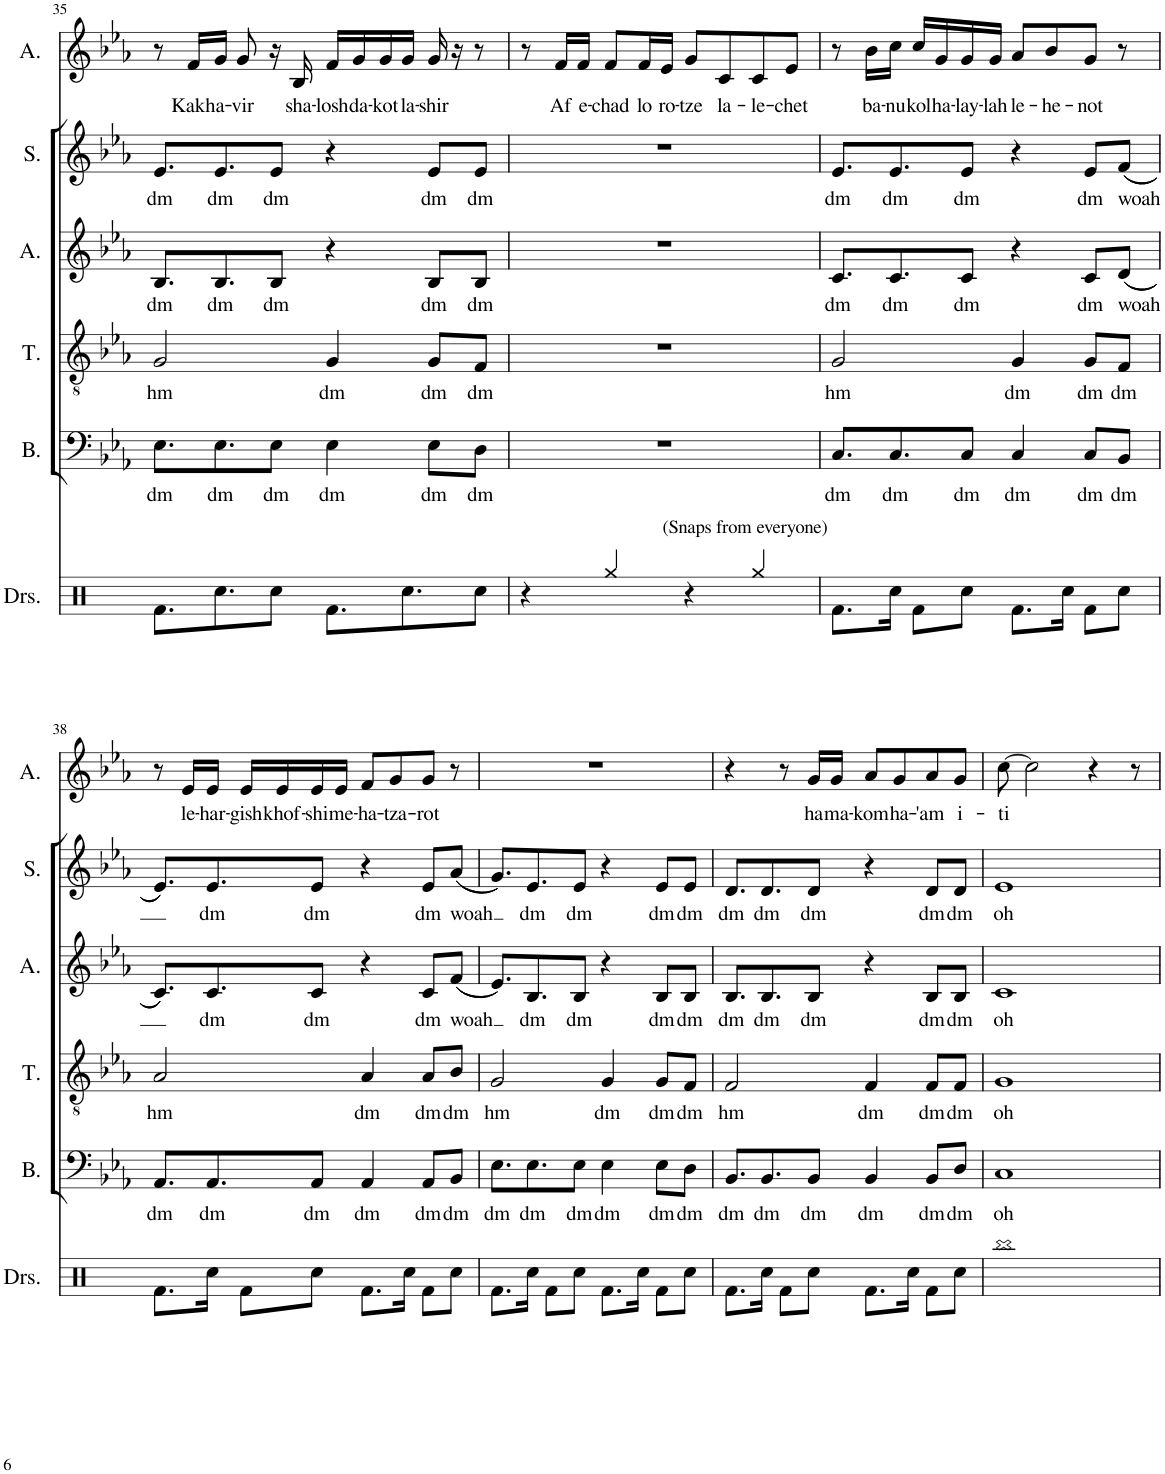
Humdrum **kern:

**kern	**kern	**text	**kern	**text	**kern	**text	**kern	**text	**kern	**text
*part6	*part5	*part5	*part4	*part4	*part3	*part3	*part2	*part2	*part1	*part1
*staff6	*staff5	*staff5	*staff4	*staff4	*staff3	*staff3	*staff2	*staff2	*staff1	*staff1
*I"Drumset	*I"Bass	*	*I"Tenor	*	*I"Alto	*	*I"Soprano	*	*I"Alto	*
*I'Drs.	*I'B.	*	*I'T.	*	*I'A.	*	*I'S.	*	*I'A.	*
!!LO:PB:g=z
*clefX	*clefF4	*	*clefGv2	*	*clefG2	*	*clefG2	*	*clefG2	*
*k[b-e-a-]	*k[b-e-a-]	*	*k[b-e-a-]	*	*k[b-e-a-]	*	*k[b-e-a-]	*	*k[b-e-a-]	*
*M4/4	*M4/4	*	*M4/4	*	*M4/4	*	*M4/4	*	*M4/4	*
=35	=35	=35	=35	=35	=35	=35	=35	=35	=35	=35
!	!	!LO:LY:b	!	!LO:LY:b	!	!LO:LY:b	!	!LO:LY:b	!	!
8.Rf\L	8.E-\L	dm	2G/	hm	8.B-/L	dm	8.e-/L	dm	8r	.
!	!	!	!	!	!	!	!	!	!	!LO:LY:b
.	.	.	.	.	.	.	.	.	16f/LL	Kakh
!	!	!LO:LY:b	!	!	!	!LO:LY:b	!	!LO:LY:b	!	!LO:LY:b
8.Rcc\	8.E-\	dm	.	.	8.B-/	dm	8.e-/	dm	16g/JJ	a-
!	!	!	!	!	!	!	!	!	!	!LO:LY:b
.	.	.	.	.	.	.	.	.	8g/	-vir
!	!	!LO:LY:b	!	!	!	!LO:LY:b	!	!LO:LY:b	!	!
8Rcc\J	8E-\J	dm	.	.	8B-/J	dm	8e-/J	dm	16r	.
!	!	!	!	!	!	!	!	!	!	!LO:LY:b
.	.	.	.	.	.	.	.	.	16B-/	sha-
!	!	!LO:LY:b	!	!LO:LY:b	!	!	!	!	!	!LO:LY:b
8.Rf\L	4E-\	dm	4G/	dm	4r	.	4r	.	16f/LL	-losh
!	!	!	!	!	!	!	!	!	!	!LO:LY:b
.	.	.	.	.	.	.	.	.	16g/	da-
!	!	!	!	!	!	!	!	!	!	!LO:LY:b
.	.	.	.	.	.	.	.	.	16g/	-kot
!	!	!	!	!	!	!	!	!	!	!LO:LY:b
8.Rcc\	.	.	.	.	.	.	.	.	16g/JJ	la-
!	!	!LO:LY:b	!	!LO:LY:b	!	!LO:LY:b	!	!LO:LY:b	!	!LO:LY:b
.	8E-\L	dm	8G/L	dm	8B-/L	dm	8e-/L	dm	16g/	-shir
.	.	.	.	.	.	.	.	.	16r	.
!	!	!LO:LY:b	!	!LO:LY:b	!	!LO:LY:b	!	!LO:LY:b	!	!
8Rcc\J	8D\J	dm	8F/J	dm	8B-/J	dm	8e-/J	dm	8r	.
=36	=36	=36	=36	=36	=36	=36	=36	=36	=36	=36
!LO:TX:a:t=(Snaps from everyone)	!	!	!	!	!	!	!	!	!	!
4r	1r	.	1r	.	1r	.	1r	.	8r	.
!	!	!	!	!	!	!	!	!	!	!LO:LY:b
.	.	.	.	.	.	.	.	.	16f/LL	Af
!	!	!	!	!	!	!	!	!	!	!LO:LY:b
.	.	.	.	.	.	.	.	.	16f/JJ	e-
!	!	!	!	!	!	!	!	!	!	!LO:LY:b
4Rgg/	.	.	.	.	.	.	.	.	8f/L	-chad
!	!	!	!	!	!	!	!	!	!	!LO:LY:b
.	.	.	.	.	.	.	.	.	16f/L	lo
!	!	!	!	!	!	!	!	!	!	!LO:LY:b
.	.	.	.	.	.	.	.	.	16e-/JJ	ro-
!	!	!	!	!	!	!	!	!	!	!LO:LY:b
4r	.	.	.	.	.	.	.	.	8g/L	-tze
!	!	!	!	!	!	!	!	!	!	!LO:LY:b
.	.	.	.	.	.	.	.	.	8c/	la-
!	!	!	!	!	!	!	!	!	!	!LO:LY:b
4Rgg/	.	.	.	.	.	.	.	.	8c/	-le-
!	!	!	!	!	!	!	!	!	!	!LO:LY:b
.	.	.	.	.	.	.	.	.	8e-/J	-chet
=37	=37	=37	=37	=37	=37	=37	=37	=37	=37	=37
!	!	!LO:LY:b	!	!LO:LY:b	!	!LO:LY:b	!	!LO:LY:b	!	!
8.Rf\L	8.C/L	dm	2G/	hm	8.c/L	dm	8.e-/L	dm	8r	.
!	!	!	!	!	!	!	!	!	!	!LO:LY:b
.	.	.	.	.	.	.	.	.	16b-\LL	ba-
!	!	!LO:LY:b	!	!	!	!LO:LY:b	!	!LO:LY:b	!	!LO:LY:b
16Rcc\Jk	8.C/	dm	.	.	8.c/	dm	8.e-/	dm	16cc\JJ	-nu
!	!	!	!	!	!	!	!	!	!	!LO:LY:b
8Rf\L	.	.	.	.	.	.	.	.	16cc/LL	kol
!	!	!	!	!	!	!	!	!	!	!LO:LY:b
.	.	.	.	.	.	.	.	.	16g/	ha-
!	!	!LO:LY:b	!	!	!	!LO:LY:b	!	!LO:LY:b	!	!LO:LY:b
8Rcc\J	8C/J	dm	.	.	8c/J	dm	8e-/J	dm	16g/	-lay-
!	!	!	!	!	!	!	!	!	!	!LO:LY:b
.	.	.	.	.	.	.	.	.	16g/JJ	-lah
!	!	!LO:LY:b	!	!LO:LY:b	!	!	!	!	!	!LO:LY:b
8.Rf\L	4C/	dm	4G/	dm	4r	.	4r	.	8a-/L	le-
!	!	!	!	!	!	!	!	!	!	!LO:LY:b
.	.	.	.	.	.	.	.	.	8b-/	-he-
16Rcc\Jk	.	.	.	.	.	.	.	.	.	.
!	!	!LO:LY:b	!	!LO:LY:b	!	!LO:LY:b	!	!LO:LY:b	!	!LO:LY:b
8Rf\L	8C/L	dm	8G/L	dm	8c/L	dm	8e-/L	dm	8g/J	-not
!	!	!LO:LY:b	!	!LO:LY:b	!	!LO:LY:b	!	!LO:LY:b	!	!
8Rcc\J	8BB-/J	dm	8F/J	dm	(((8d/J	woah	(((8f/J	woah	8r	.
!!LO:LB:g=z
=38	=38	=38	=38	=38	=38	=38	=38	=38	=38	=38
!	!	!LO:LY:b	!	!LO:LY:b	!	!	!	!	!	!
8.Rf\L	8.AA-/L	dm	2A-/	hm	8.c/L)))	.	8.e-/L)))	.	8r	.
!	!	!	!	!	!	!	!	!	!	!LO:LY:b
.	.	.	.	.	.	.	.	.	16e-/LL	le-
!	!	!LO:LY:b	!	!	!	!LO:LY:b	!	!LO:LY:b	!	!LO:LY:b
16Rcc\Jk	8.AA-/	dm	.	.	8.c/	dm	8.e-/	dm	16e-/JJ	-har-
!	!	!	!	!	!	!	!	!	!	!LO:LY:b
8Rf\L	.	.	.	.	.	.	.	.	16e-/LL	-gish
!	!	!	!	!	!	!	!	!	!	!LO:LY:b
.	.	.	.	.	.	.	.	.	16e-/	khof-
!	!	!LO:LY:b	!	!	!	!LO:LY:b	!	!LO:LY:b	!	!LO:LY:b
8Rcc\J	8AA-/J	dm	.	.	8c/J	dm	8e-/J	dm	16e-/	-shi
!	!	!	!	!	!	!	!	!	!	!LO:LY:b
.	.	.	.	.	.	.	.	.	16e-/JJ	me-
!	!	!LO:LY:b	!	!LO:LY:b	!	!	!	!	!	!LO:LY:b
8.Rf\L	4AA-/	dm	4A-/	dm	4r	.	4r	.	8f/L	-ha-
!	!	!	!	!	!	!	!	!	!	!LO:LY:b
.	.	.	.	.	.	.	.	.	8g/	-tza-
16Rcc\Jk	.	.	.	.	.	.	.	.	.	.
!	!	!LO:LY:b	!	!LO:LY:b	!	!LO:LY:b	!	!LO:LY:b	!	!LO:LY:b
8Rf\L	8AA-/L	dm	8A-/L	dm	8c/L	dm	8e-/L	dm	8g/J	-rot
!	!	!LO:LY:b	!	!LO:LY:b	!	!LO:LY:b	!	!LO:LY:b	!	!
8Rcc\J	8BB-/J	dm	8B-/J	dm	(((8f/J	woah	(((8a-/J	woah	8r	.
=39	=39	=39	=39	=39	=39	=39	=39	=39	=39	=39
!	!	!LO:LY:b	!	!LO:LY:b	!	!	!	!	!	!
8.Rf\L	8.E-\L	dm	2G/	hm	8.e-/L)))	.	8.g/L)))	.	1r	.
!	!	!LO:LY:b	!	!	!	!LO:LY:b	!	!LO:LY:b	!	!
16Rcc\Jk	8.E-\	dm	.	.	8.B-/	dm	8.e-/	dm	.	.
8Rf\L	.	.	.	.	.	.	.	.	.	.
!	!	!LO:LY:b	!	!	!	!LO:LY:b	!	!LO:LY:b	!	!
8Rcc\J	8E-\J	dm	.	.	8B-/J	dm	8e-/J	dm	.	.
!	!	!LO:LY:b	!	!LO:LY:b	!	!	!	!	!	!
8.Rf\L	4E-\	dm	4G/	dm	4r	.	4r	.	.	.
16Rcc\Jk	.	.	.	.	.	.	.	.	.	.
!	!	!LO:LY:b	!	!LO:LY:b	!	!LO:LY:b	!	!LO:LY:b	!	!
8Rf\L	8E-\L	dm	8G/L	dm	8B-/L	dm	8e-/L	dm	.	.
!	!	!LO:LY:b	!	!LO:LY:b	!	!LO:LY:b	!	!LO:LY:b	!	!
8Rcc\J	8D\J	dm	8F/J	dm	8B-/J	dm	8e-/J	dm	.	.
=40	=40	=40	=40	=40	=40	=40	=40	=40	=40	=40
!	!	!LO:LY:b	!	!LO:LY:b	!	!LO:LY:b	!	!LO:LY:b	!	!
8.Rf\L	8.BB-/L	dm	2F/	hm	8.B-/L	dm	8.d/L	dm	4r	.
!	!	!LO:LY:b	!	!	!	!LO:LY:b	!	!LO:LY:b	!	!
16Rcc\Jk	8.BB-/	dm	.	.	8.B-/	dm	8.d/	dm	.	.
8Rf\L	.	.	.	.	.	.	.	.	8r	.
!	!	!LO:LY:b	!	!	!	!LO:LY:b	!	!LO:LY:b	!	!LO:LY:b
8Rcc\J	8BB-/J	dm	.	.	8B-/J	dm	8d/J	dm	16g/LL	ha
!	!	!	!	!	!	!	!	!	!	!LO:LY:b
.	.	.	.	.	.	.	.	.	16g/JJ	ma-
!	!	!LO:LY:b	!	!LO:LY:b	!	!	!	!	!	!LO:LY:b
8.Rf\L	4BB-/	dm	4F/	dm	4r	.	4r	.	8a-/L	-kom
!	!	!	!	!	!	!	!	!	!	!LO:LY:b
.	.	.	.	.	.	.	.	.	8g/	ha-
16Rcc\Jk	.	.	.	.	.	.	.	.	.	.
!	!	!LO:LY:b	!	!LO:LY:b	!	!LO:LY:b	!	!LO:LY:b	!	!LO:LY:b
8Rf\L	8BB-/L	dm	8F/L	dm	8B-/L	dm	8d/L	dm	8a-/	-'am
!	!	!LO:LY:b	!	!LO:LY:b	!	!LO:LY:b	!	!LO:LY:b	!	!LO:LY:b
8Rcc\J	8D/J	dm	8F/J	dm	8B-/J	dm	8d/J	dm	8g/J	i-
=41	=41	=41	=41	=41	=41	=41	=41	=41	=41	=41
!	!	!LO:LY:b	!	!LO:LY:b	!	!LO:LY:b	!	!LO:LY:b	!	!LO:LY:b
1Rbb	1C	oh	1G	oh	1c	oh	1e-	oh	[8cc\	-ti
.	.	.	.	.	.	.	.	.	2cc\]	.
.	.	.	.	.	.	.	.	.	4r	.
.	.	.	.	.	.	.	.	.	8r	.
=	=	=	=	=	=	=	=	=	=	=
*-	*-	*-	*-	*-	*-	*-	*-	*-	*-	*-
